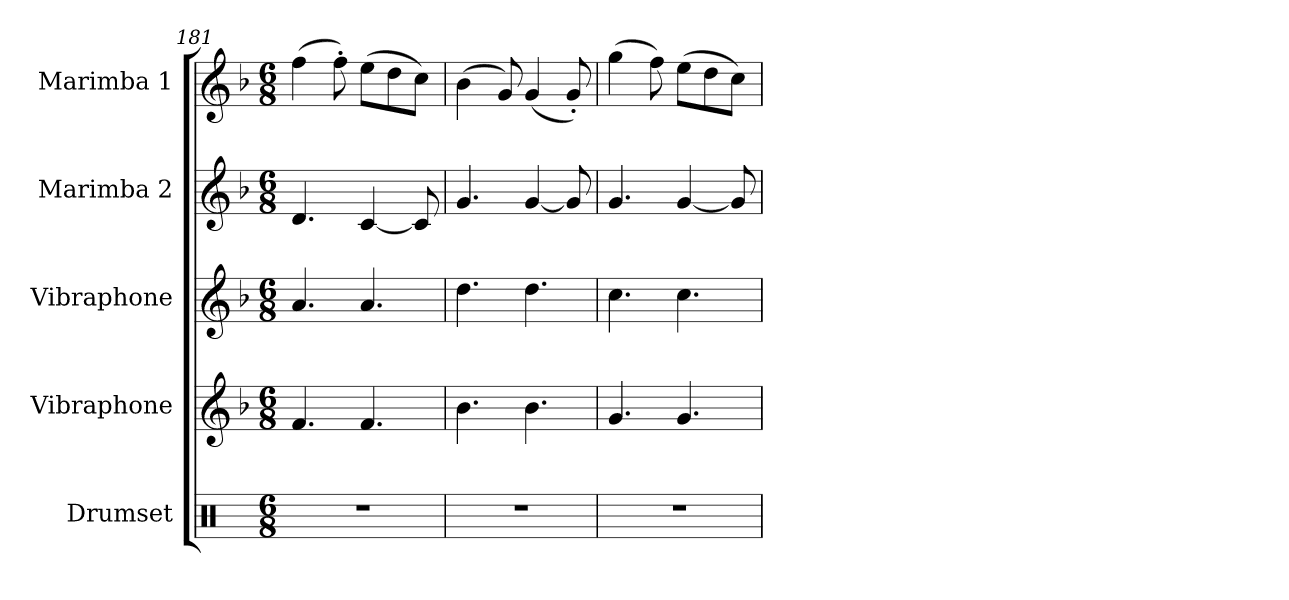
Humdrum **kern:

**kern	**kern	**kern	**kern	**kern
*part5	*part4	*part3	*part2	*part1
*staff5	*staff4	*staff3	*staff2	*staff1
*I"Drumset	*I"Vibraphone	*I"Vibraphone	*I"Marimba 2	*I"Marimba 1
*I'Drs.	*I'Vib.	*I'Vib.	*I'Mrm. 2	*I'Mrm. 1
*clefX	*clefG2	*clefG2	*clefG2	*clefG2
*k[]	*k[b-]	*k[b-]	*k[b-]	*k[b-]
*M6/8	*M6/8	*M6/8	*M6/8	*M6/8
=181	=181	=181	=181	=181
2.r	4.f/	4.a/	4.d/	(4ff\
.	.	.	.	8ff'\)
.	4.f/	4.a/	[4c/	(8ee\L
.	.	.	.	8dd\
.	.	.	8c/]	8cc\J)
=182	=182	=182	=182	=182
2.r	4.b-\	4.dd\	4.g/	(4b-\
.	.	.	.	8g/)
.	4.b-\	4.dd\	[4g/	(4g/
.	.	.	8g/]	8g'/)
=183	=183	=183	=183	=183
2.r	4.g/	4.cc\	4.g/	(4gg\
.	.	.	.	8ff\)
.	4.g/	4.cc\	[4g/	(8ee\L
.	.	.	.	8dd\
.	.	.	8g/]	8cc\J)
=	=	=	=	=
*-	*-	*-	*-	*-
